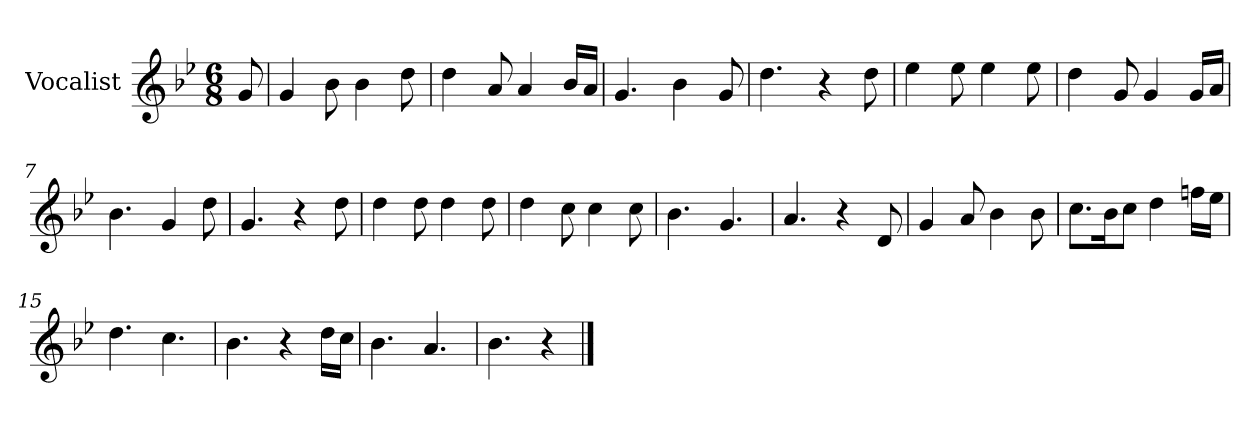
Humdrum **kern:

**kern
*part1
*staff1
*I"Vocalist
*k[b-e-]
*g:
*M6/8
=
8g
=1
4g
8b-
4b-
8dd
=2
4dd
8a
4a
16b-LL
16aJJ
=3
4.g
4b-
8g
=4
4.dd
4r
8dd
=5
4ee-
8ee-
4ee-
8ee-
=6
4dd
8g
4g
16gLL
16aJJ
=7
4.b-
4g
8dd
=8
4.g
4r
8dd
=9
4dd
8dd
4dd
8dd
=10
4dd
8cc
4cc
8cc
=11
4.b-
4.g
=12
4.a
4r
8d
=13
4g
8a
4b-
8b-
=14
8.ccL
16b-K
8ccJ
4dd
16ffnLL
16ee-JJ
=15
4.dd
4.cc
=16
4.b-
4r
16ddLL
16ccJJ
=17
4.b-
4.a
=18
4.b-
4r
==
*-
